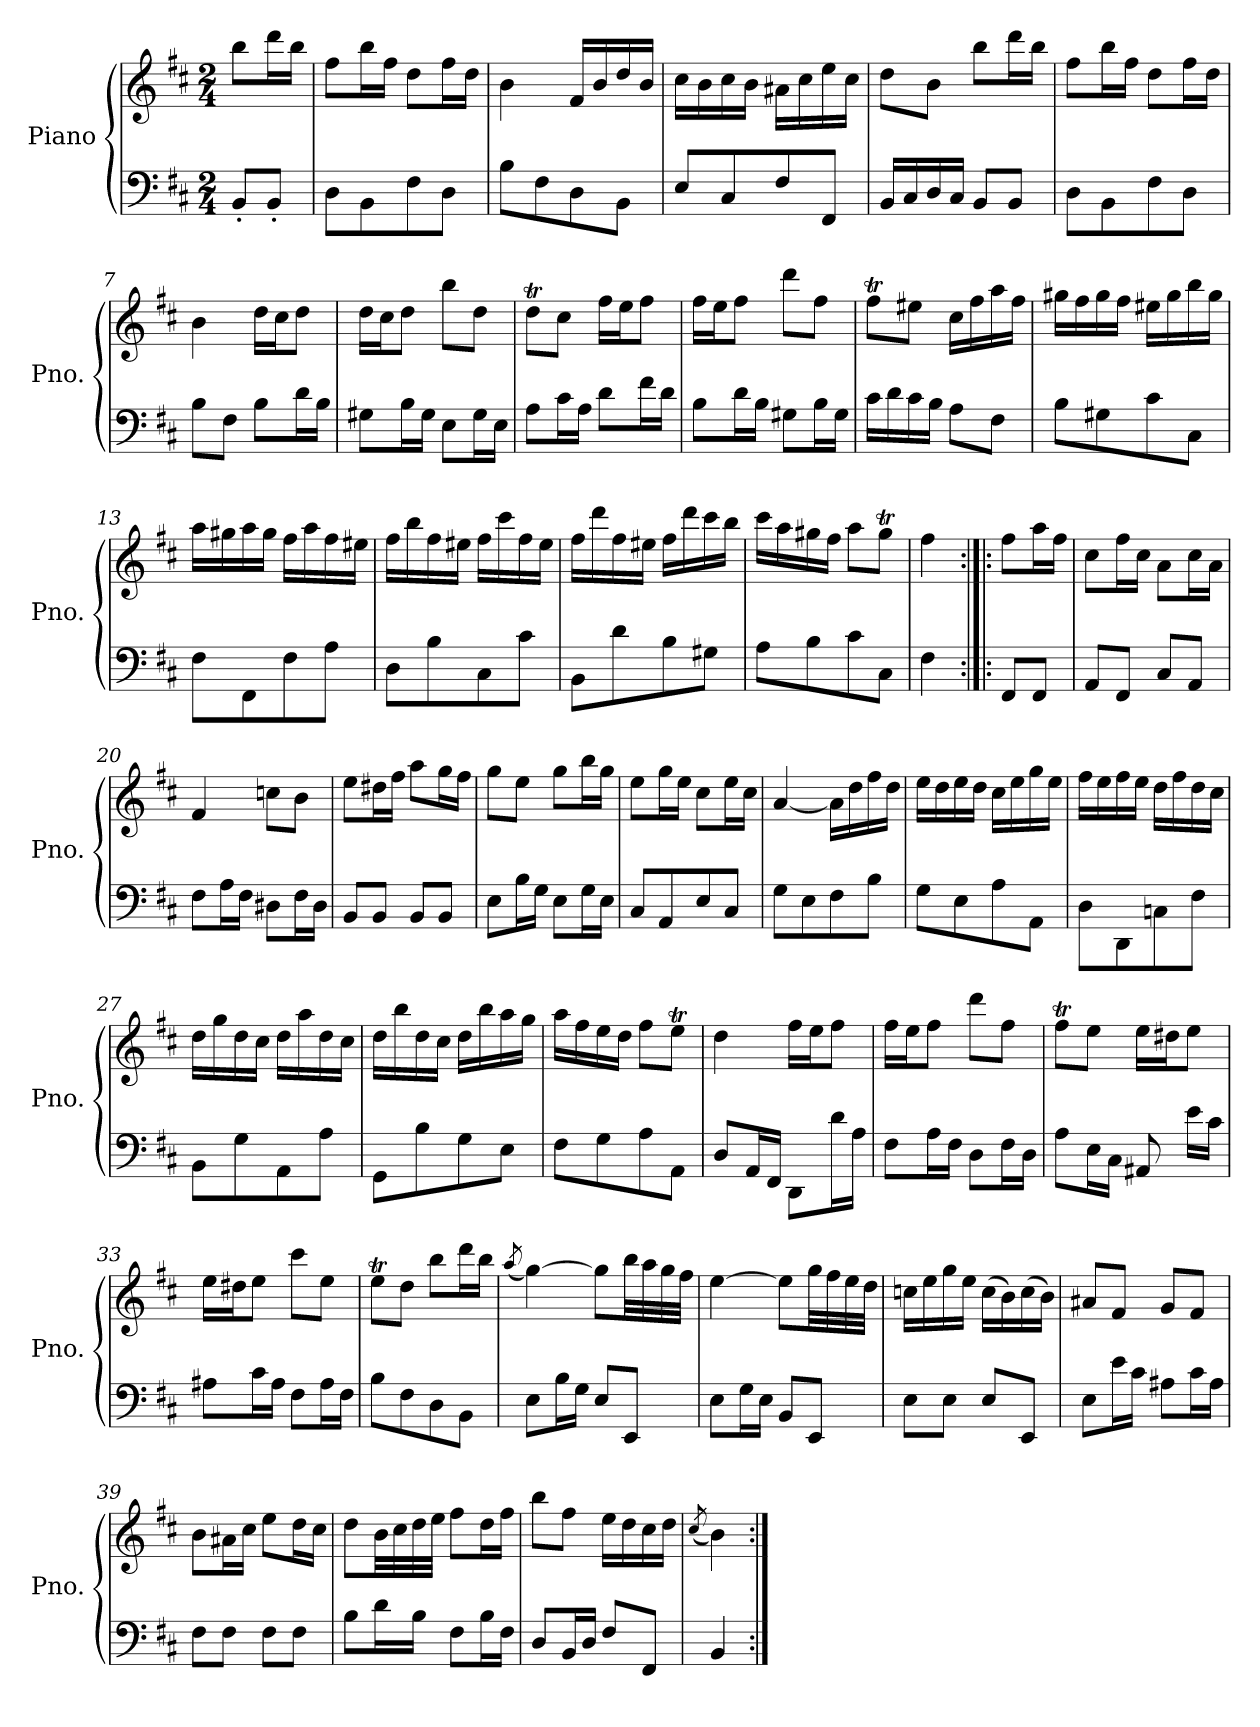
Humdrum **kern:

**kern	**kern
*part1	*part1
*staff2	*staff1
*I"Piano	*
*I'Pno.	*
*clefF4	*clefG2
*k[f#c#]	*k[f#c#]
*M2/4	*M2/4
*MM100	*MM100
=1	=1
8BB'/L	8bb\L
8BB'/J	16ddd\L
.	16bb\JJ
=2	=2
8D\L	8ff#\L
8BB\	16bb\L
.	16ff#\JJ
8F#\	8dd\L
8D\J	16ff#\L
.	16dd\JJ
=3	=3
8B\L	4b\
8F#\	.
8D\	16f#/LL
.	16b/
8BB\J	16dd/
.	16b/JJ
=4	=4
8E/L	16cc#\LL
.	16b\
8C#/	16cc#\
.	16b\JJ
8F#/	16a#X\LL
.	16cc#\
8FF#/J	16ee\
.	16cc#\JJ
=5	=5
16BB/LL	8dd\L
16C#/	.
16D/	8b\J
16C#/JJ	.
8BB/L	8bb\L
8BB/J	16ddd\L
.	16bb\JJ
!!LO:LB:g=z
=6	=6
8D\L	8ff#\L
8BB\	16bb\L
.	16ff#\JJ
8F#\	8dd\L
8D\J	16ff#\L
.	16dd\JJ
=7	=7
8B\L	4b\
8F#\J	.
8B\L	16dd\LL
.	16cc#\J
16d\L	8dd\J
16B\JJ	.
=8	=8
8G#X\L	16dd\LL
.	16cc#\J
16B\L	8dd\J
16G#\JJ	.
8E\L	8bb\L
16G#\L	8dd\J
16E\JJ	.
=9	=9
8A\L	8ddT\L
16c#\L	8cc#\J
16A\JJ	.
8d\L	16ff#\LL
.	16ee\J
16f#\L	8ff#\J
16d\JJ	.
!!LO:LB:g=z
=10	=10
8B\L	16ff#\LL
.	16ee\J
16d\L	8ff#\J
16B\JJ	.
8G#X\L	8ddd\L
16B\L	8ff#\J
16G#\JJ	.
=11	=11
16c#\LL	8ff#t\L
16d\	.
16c#\	8ee#X\J
16B\JJ	.
8A\L	16cc#\LL
.	16ff#\
8F#\J	16aa\
.	16ff#\JJ
=12	=12
8B\L	16gg#X\LL
.	16ff#\
8G#X\	16gg#\
.	16ff#\JJ
8c#\	16ee#X\LL
.	16gg#\
8C#\J	16bb\
.	16gg#\JJ
=13	=13
8F#\L	16aa\LL
.	16gg#X\
8FF#\	16aa\
.	16gg#\JJ
8F#\	16ff#\LL
.	16aa\
8A\J	16ff#\
.	16ee#X\JJ
!!LO:LB:g=z
=14	=14
8D\L	16ff#\LL
.	16bb\
8B\	16ff#\
.	16ee#X\JJ
8C#\	16ff#\LL
.	16ccc#\
8c#\J	16ff#\
.	16ee#\JJ
=15	=15
8BB\L	16ff#\LL
.	16ddd\
8d\	16ff#\
.	16ee#X\JJ
8B\	16ff#\LL
.	16ddd\
8G#X\J	16ccc#\
.	16bb\JJ
=16	=16
8A\L	16ccc#\LL
.	16aa\
8B\	16gg#X\
.	16ff#\JJ
8c#\	8aa\L
8C#\J	8gg#t\J
=17	=17
4F#\	4ff#\
!!LO:PB:g=z
=18:|!|:	=18:|!|:
8FF#/L	8ff#\L
8FF#/J	16aa\L
.	16ff#\JJ
=19	=19
8AA/L	8cc#\L
8FF#/J	16ff#\L
.	16cc#\JJ
8C#/L	8a\L
8AA/J	16cc#\L
.	16a\JJ
=20	=20
8F#\L	4f#/
16A\L	.
16F#\JJ	.
8D#X\L	8ccn\L
16F#\L	8b\J
16D#\JJ	.
=21	=21
8BB/L	8ee\L
8BB/J	16dd#X\L
.	16ff#\JJ
8BB/L	8aa\L
8BB/J	16gg\L
.	16ff#\JJ
=22	=22
8E\L	8gg\L
16B\L	8ee\J
16G\JJ	.
8E\L	8gg\L
16G\L	16bb\L
16E\JJ	16gg\JJ
=23	=23
8C#/L	8ee\L
8AA/	16gg\L
.	16ee\JJ
8E/	8cc#\L
8C#/J	16ee\L
.	16cc#\JJ
!!LO:LB:g=z
=24	=24
8G\L	[4a/
8E\	.
8F#\	16a\LL]
.	16dd\
8B\J	16ff#\
.	16dd\JJ
=25	=25
8G\L	16ee\LL
.	16dd\
8E\	16ee\
.	16dd\JJ
8A\	16cc#\LL
.	16ee\
8AA\J	16gg\
.	16ee\JJ
=26	=26
8D\L	16ff#\LL
.	16ee\
8DD\	16ff#\
.	16ee\JJ
8Cn\	16dd\LL
.	16ff#\
8F#\J	16dd\
.	16cc#\JJ
=27	=27
8BB\L	16dd\LL
.	16gg\
8G\	16dd\
.	16cc#\JJ
8AA\	16dd\LL
.	16aa\
8A\J	16dd\
.	16cc#\JJ
=28	=28
8GG\L	16dd\LL
.	16bb\
8B\	16dd\
.	16cc#\JJ
8G\	16dd\LL
.	16bb\
8E\J	16aa\
.	16gg\JJ
!!LO:LB:g=z
=29	=29
8F#\L	16aa\LL
.	16ff#\
8G\	16ee\
.	16dd\JJ
8A\	8ff#\L
8AA\J	8eeT\J
=30	=30
8D/L	4dd\
16AA/L	.
16FF#/JJ	.
8DD\L	16ff#\LL
.	16ee\J
16d\L	8ff#\J
16A\JJ	.
=31	=31
8F#\L	16ff#\LL
.	16ee\J
16A\L	8ff#\J
16F#\JJ	.
8D\L	8ddd\L
16F#\L	8ff#\J
16D\JJ	.
=32	=32
8A\L	8ff#t\L
16E\L	8ee\J
16C#\JJ	.
8AA#X/	16ee\LL
.	16dd#X\J
16e\LL	8ee\J
16c#\JJ	.
=33	=33
8A#X\L	16ee\LL
.	16dd#X\J
16c#\L	8ee\J
16A#\JJ	.
8F#\L	8ccc#\L
16A#\L	8ee\J
16F#\JJ	.
!!LO:LB:g=z
=34	=34
8B\L	8eeT\L
8F#\	8dd\J
8D\	8bb\L
8BB\J	16ddd\L
.	16bb\JJ
=35	=35
.	(8qaa/
8E\L	[4gg\)
16B\L	.
16G\JJ	.
8E/L	8gg\L]
8EE/J	32bb\LL
.	32aa\
.	32gg\
.	32ff#\JJJ
=36	=36
8E\L	[4ee\
16G\L	.
16E\JJ	.
8BB/L	8ee\L]
8EE/J	32gg\LL
.	32ff#\
.	32ee\
.	32dd\JJJ
=37	=37
8E\L	16ccn\LL
.	16ee\
8E\J	16gg\
.	16ee\JJ
8E/L	(16cc\LL
.	16b\)
8EE/J	(16cc\
.	16b\JJ)
=38	=38
8E\L	8a#X/L
16e\L	8f#/J
16c#\JJ	.
8A#X\L	8g/L
16c#\L	8f#/J
16A#\JJ	.
!!LO:LB:g=z
=39	=39
8F#\L	8b\L
8F#\J	16a#X\L
.	16cc#\JJ
8F#\L	8ee\L
8F#\J	16dd\L
.	16cc#\JJ
=40	=40
8B\L	8dd\L
16d\L	32b\LL
.	32cc#\
16B\JJ	32dd\
.	32ee\JJJ
8F#\L	8ff#\L
16B\L	16dd\L
16F#\JJ	16ff#\JJ
=41	=41
8D/L	8bb\L
16BB/L	8ff#\J
16D/JJ	.
8F#/L	16ee\LL
.	16dd\
8FF#/J	16cc#\
.	16dd\JJ
=42	=42
.	(8qcc#/
4BB/	4b\)
=:|!	=:|!
*-	*-
